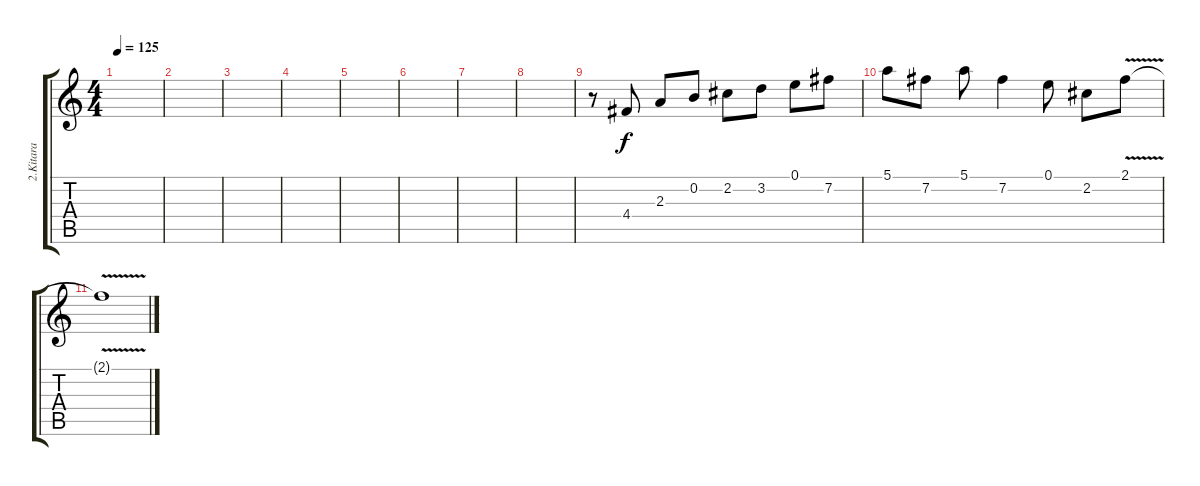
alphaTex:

\track ("2.Kitara" "2.Kitara") {instrument overdrivenguitar}
\staff {score tabs}
\tuning (E4 B3 G3 D3 A2 E2) {hide}
\ts (4 4)
\tempo 125
\clef g2
\ks c
|
|
|
|
|
|
|
|
r.8 4.4.8 2.3.8 0.2.8 2.2.8 3.2.8 0.1.8 7.2.8 |
5.1.8 7.2.8 5.1.8 7.2.4 0.1.8 2.2.8 2.1{v}.8 |
2.1{t}.1
